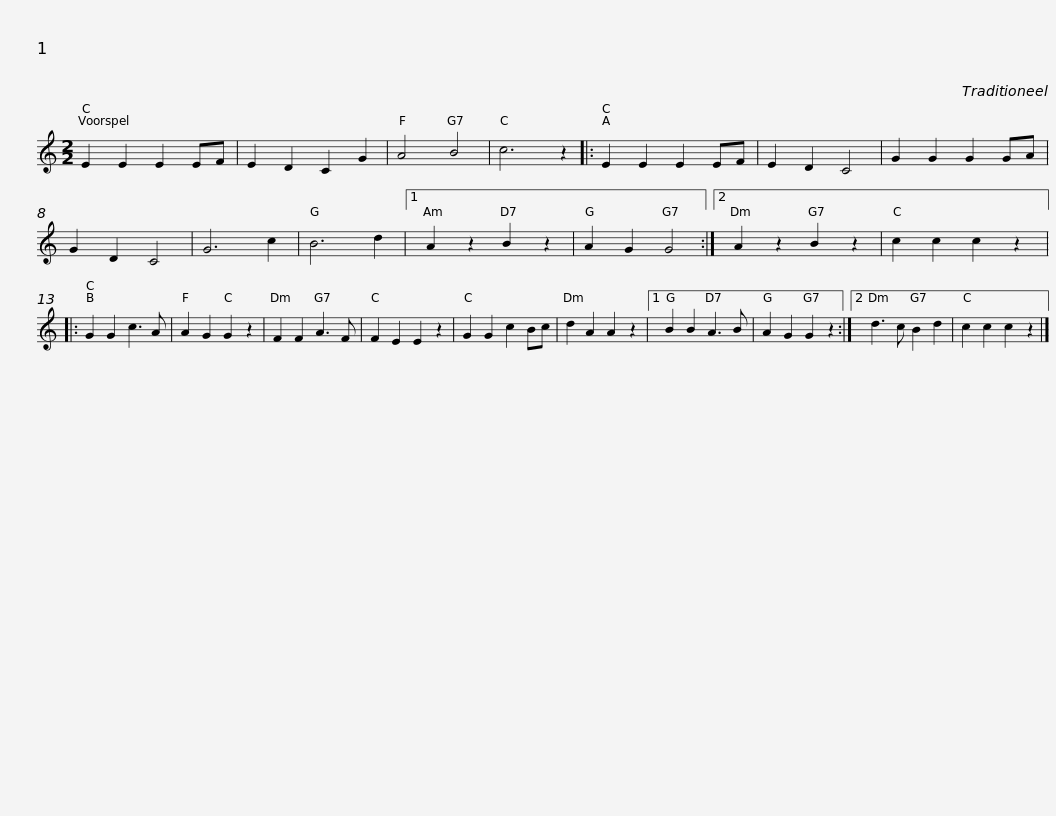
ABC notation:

X:1
L:1/8
M:2/2
I:linebreak $
K:C
V:1 treble
V:1
 E2 E2 E2 EF | E2 D2 C2 G2 | A4 B4 | c6 z2 |: E2 E2 E2 EF | %5
 E2 D2 C4 | G2 G2 G2 GA | G2 D2 C4 | G6 c2 | B6 d2 |1$ %10
 A2 z2 B2 z2 | A2 G2 G4 :|2 A2 z2 B2 z2 | c2 c2 c2 z2 |: G2 G2 c3 A | %15
 A2 G2 G2 z2 | F2 F2 A3 F | F2 E2 E2 z2 | G2 G2 c2 Bc |$ d2 A2 A2 z2 |1 %20
 B2 B2 A3 B | A2 G2 G2 z2 :|2 d3 c B2 d2 | c2 c2 c2 z2 |] %24
